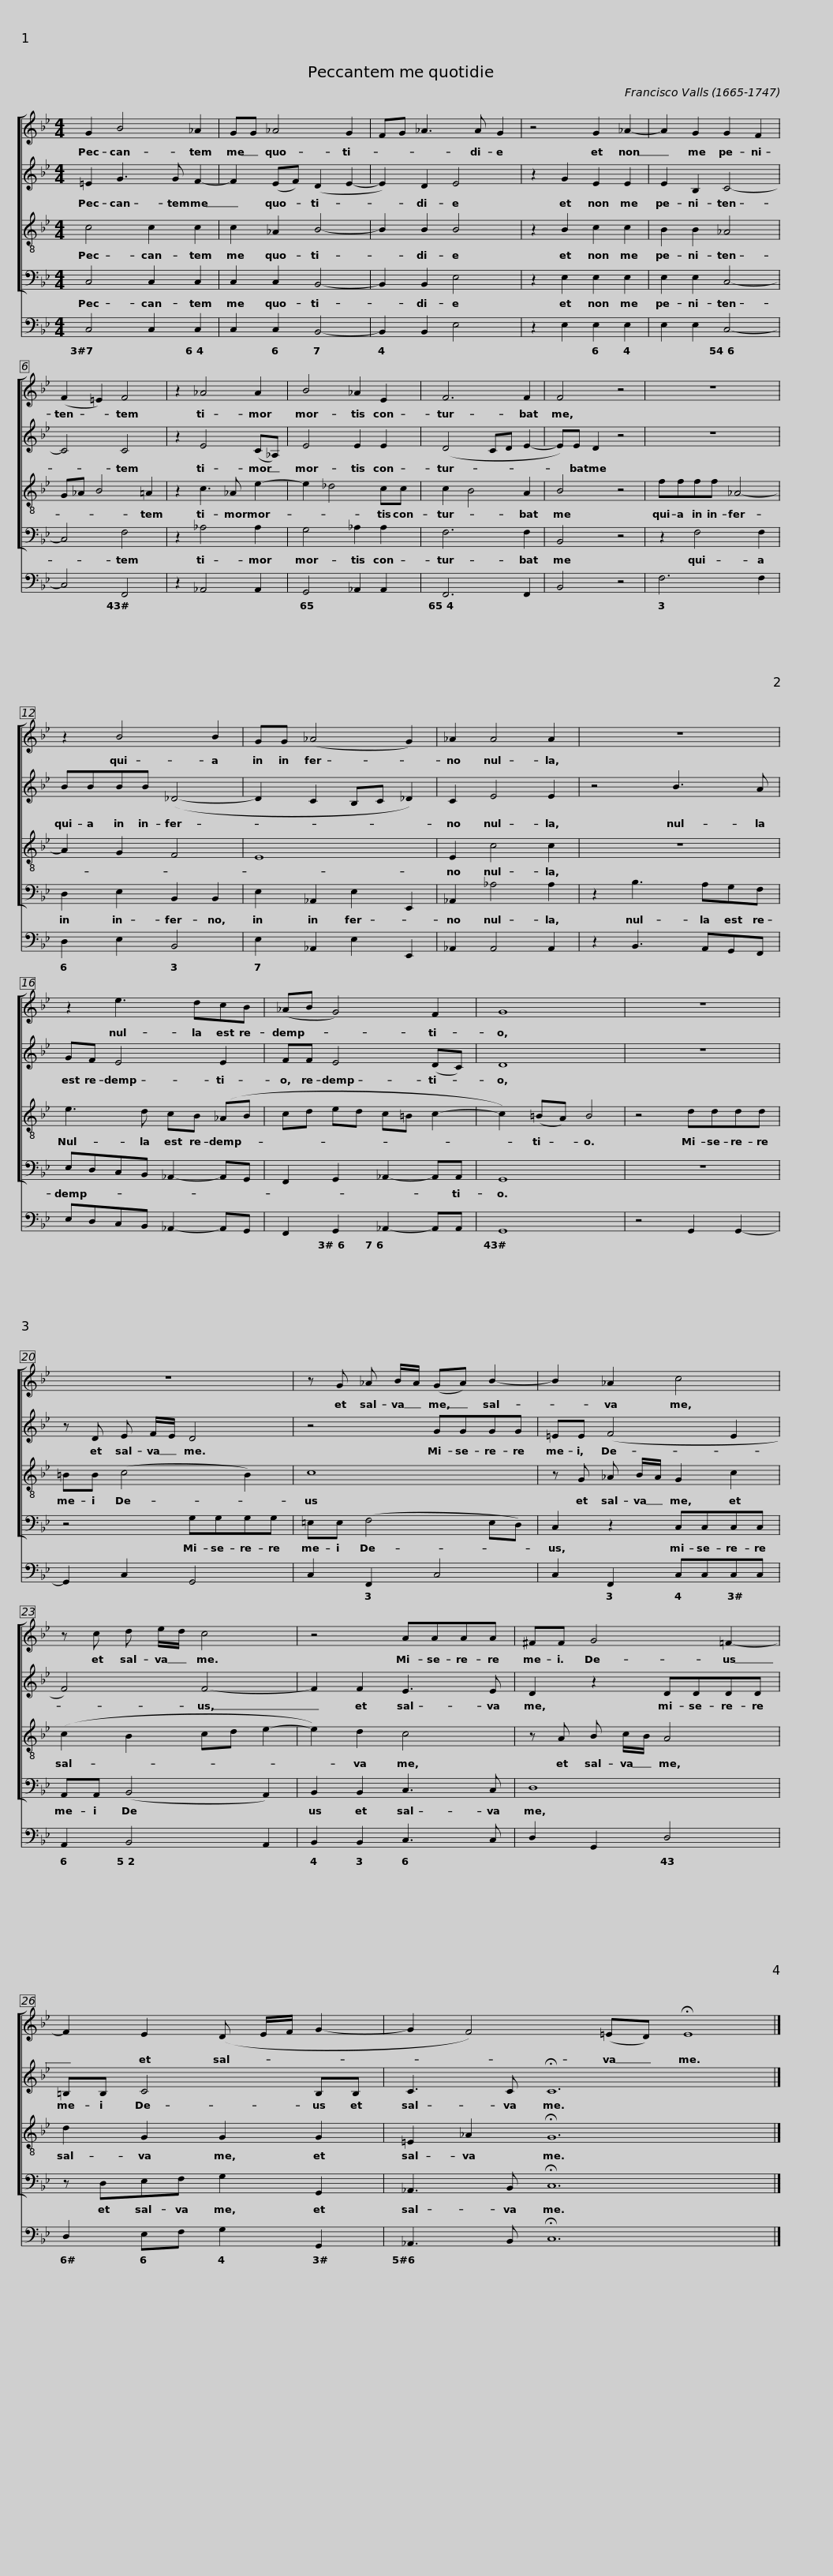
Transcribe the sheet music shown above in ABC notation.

X:1
%%score [ 1 2 3 4 ] 5
L:1/8
M:4/4
I:linebreak $
K:Bb
V:1 treble
V:2 treble
V:3 treble-8 transpose=-12
V:4 bass
V:5 bass
V:1
 G2 B4 _A2 | GG _A4 G2 | FG _A3 A G2 | z4 G2 _A2- | A2 G2 G2 F2 |$ %5
 (F2 =E2) F4 | z2 _A4 A2 | B4 _A2 E2 | F6 F2 | F4 z4 |$ %10
 z8 | z2 B4 B2 | GG (_A4 G2) | _A2 A4 A2 |$ z8 | %15
 z2 e3 dcB | (_AB G4) F2 | G8 |$ z8 | z8 | %20
 z G _A B/A/ (GA) B2- | B2 _A2 c4 | z c d e/d/ c4 |$ z4 AAAA | ^FF G4 =F2- | %25
 F2 E2 (D E/F/ G2- | G2 F4) (=ED) !fermata!E8 |] %27
V:2
 =E2 G3 G F2- | F2 (EF) (D2 E2- | E2) D2 E4 | z2 G2 E2 E2 | E2 B,2 C4- |$ %5
 C4 C4 | z2 E4 (C_A,) | E4 E2 E2 | (D4 CD E2- | E)E D2 z4 |$ %10
 z8 | BBBB (_D4- | D2 C2 B,C _D2) | C2 E4 E2 |$ z4 B3 A | %15
 GF E4 E2 | FF E4 (DC) | D8 |$ z8 | z D E F/E/ D4 | %20
 z4 GGGG | =EE (F4 E2 | F4) F4- |$ F2 F2 E3 E | D2 z2 DDDD | %25
 =B,B, C4 B,B, | C3 C !fermata!C12 |] %27
V:3
 c4 c2 c2 | c2 _A2 B4- | B2 B2 B4 | z2 B2 c2 c2 | B2 B2 _A4 |$ %5
 G_A B4 =A2 | z2 c3 _A e2- | e2 _d4 cc | c2 B4 A2 | B4 z4 |$ %10
 ffff _A4- | A2 G2 F4 | E8 | E2 c4 c2 |$ z8 | %15
 e3 d cB (_AB | cd ed c=B c2- | c2) (=BA) B4 |$ z4 dddd | =BB (c4 B2) | %20
 c8 | z G _A B/A/ G2 c2 | (c2 B2 cd e2- |$ e2) d2 c4 | z A B c/B/ A4 | %25
 d2 G2 G2 G2 | =E2 _A2 !fermata!G12 |] %27
V:4
 C,4 C,2 C,2 | C,2 C,2 B,,4- | B,,2 B,,2 E,4 | z2 E,2 E,2 E,2 | E,2 E,2 C,4- |$ %5
 C,4 F,4 | z2 _A,4 A,2 | G,4 _A,2 A,2 | F,6 F,2 | B,,4 z4 |$ %10
 z2 F,4 F,2 | D,2 E,2 B,,2 B,,2 | E,2 _A,,2 E,2 E,,2 | _A,,2 _A,4 A,2 |$ z2 B,3 A,G,F, | %15
 E,D,C,B,, _A,,2- A,,G,, | F,,2 G,,2 _A,,2- A,,A,, | G,,8 |$ z8 | z4 G,G,G,G, | %20
 =E,E, (F,4 E,D,) | C,2 z2 C,C,C,C, | A,,A,, (B,,4 A,,2) |$ B,,2 B,,2 C,3 C, | D,8 | %25
 z D,E,F, G,2 G,,2 | _A,,3 B,, !fermata!C,12 |] %27
V:5
 C,4 C,2 C,2 | C,2 C,2 B,,4- | B,,2 B,,2 E,4 | z2 E,2 E,2 E,2 | E,2 E,2 C,4- |$ %5
 C,4 F,,4 | z2 _A,,4 A,,2 | G,,4 _A,,2 A,,2 | F,,6 F,,2 | B,,4 z4 |$ %10
 F,6 F,2 | D,2 E,2 B,,4 | E,2 _A,,2 E,2 E,,2 | _A,,2 A,,4 A,,2 |$ z2 B,,3 A,,G,,F,, | %15
 E,D,C,B,, _A,,2- A,,G,, | F,,2 G,,2 _A,,2- A,,A,, | G,,8 |$ z4 G,,2 G,,2- | G,,2 C,2 G,,4 | %20
 C,2 F,,2 C,4 | C,2 F,,2 C,C,C,C, | A,,2 B,,4 A,,2 |$ B,,2 B,,2 C,3 C, | D,2 G,,2 D,4 | %25
 D,2 E,F, G,2 G,,2 | _A,,3 B,, !fermata!C,12 |] %27
